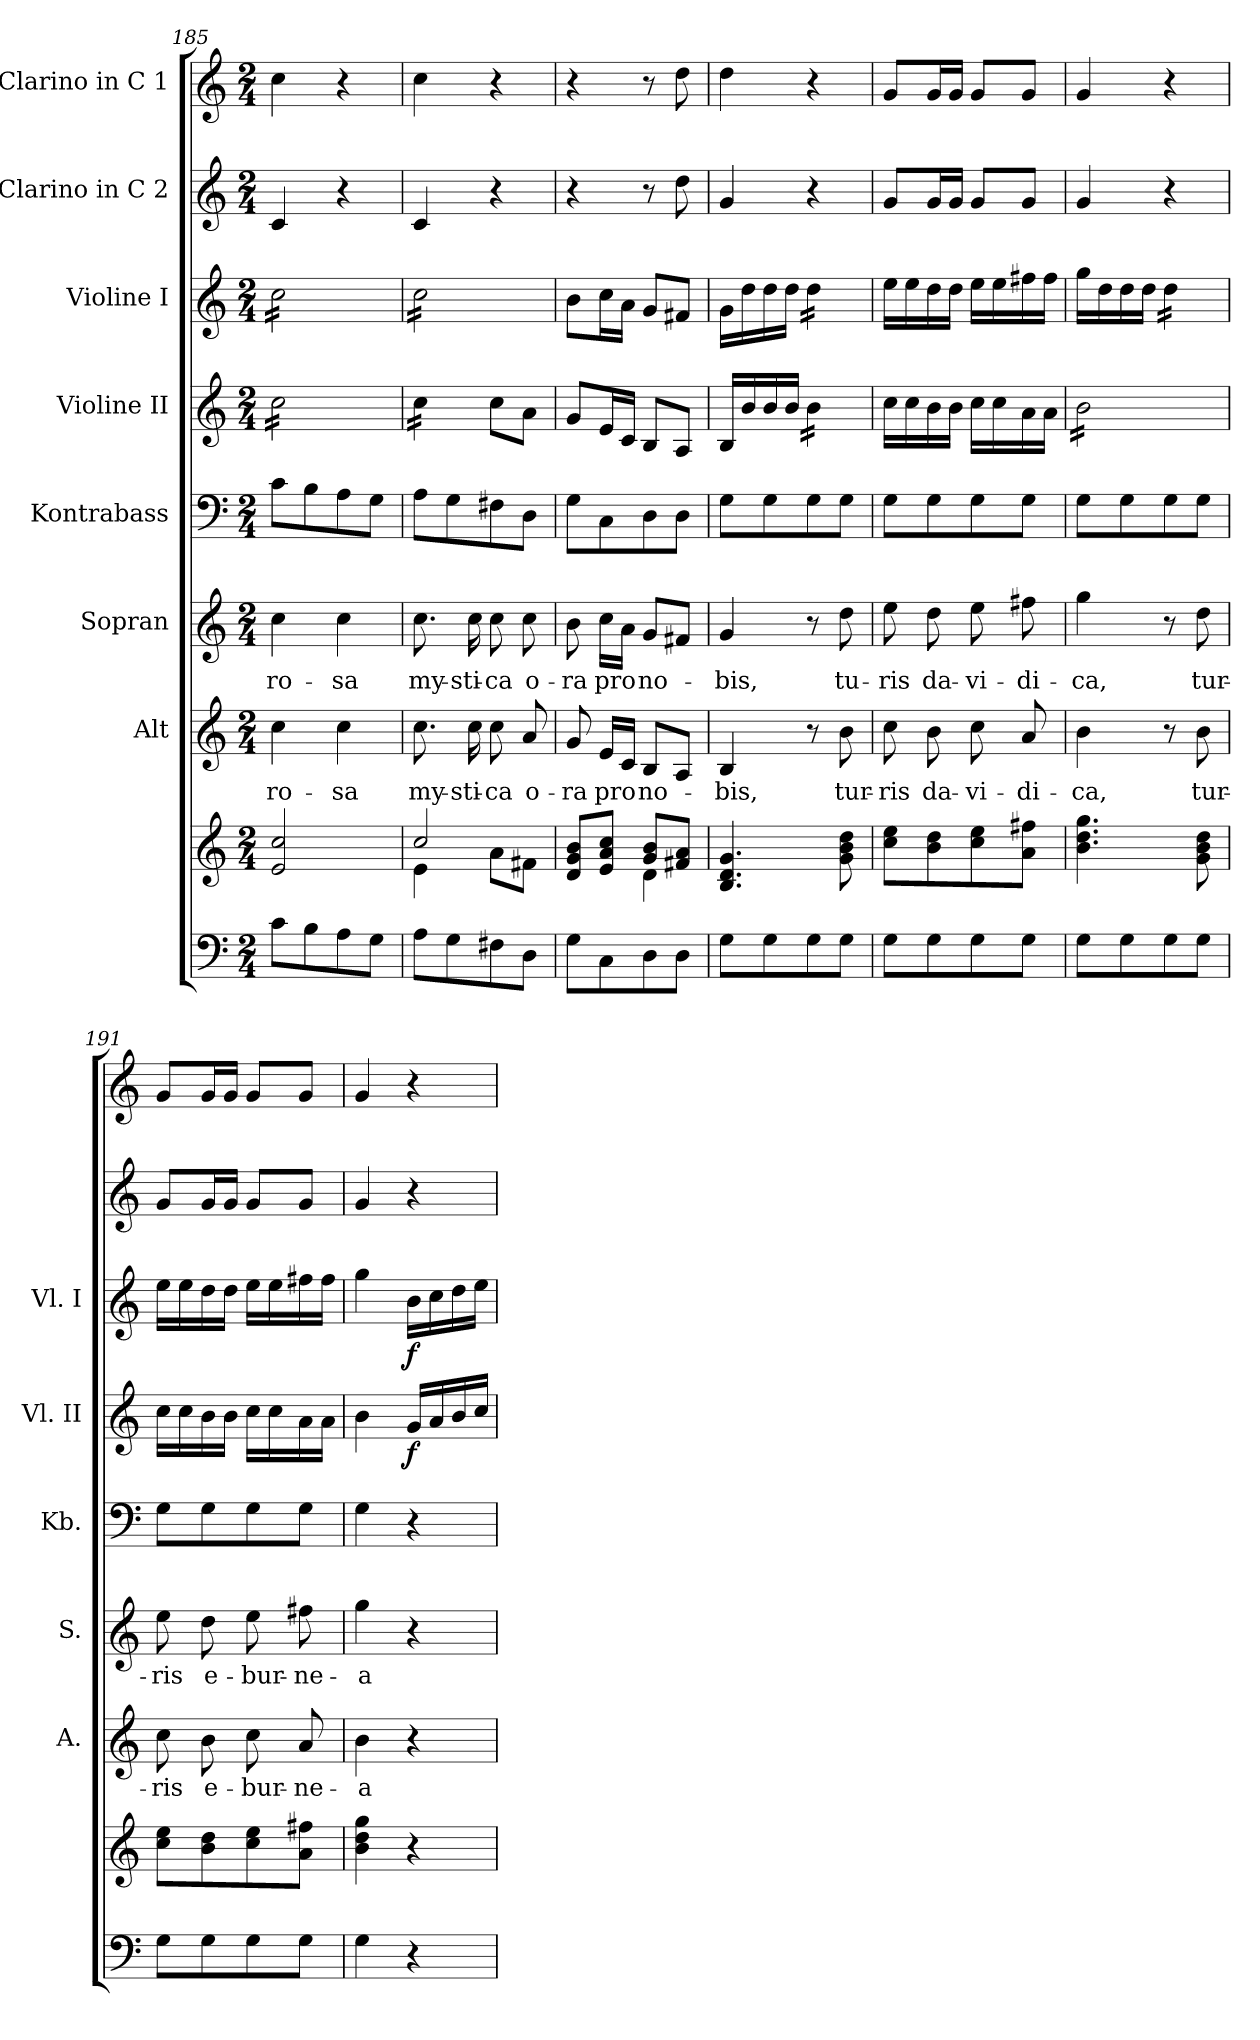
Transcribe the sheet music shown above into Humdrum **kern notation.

**kern	**kern	**kern	**text	**kern	**text	**kern	**kern	**dynam	**kern	**dynam	**kern	**kern
*part8	*part8	*part7	*part7	*part6	*part6	*part5	*part4	*part4	*part3	*part3	*part2	*part1
*staff9	*staff8	*staff7	*staff7	*staff6	*staff6	*staff5	*staff4	*staff4	*staff3	*staff3	*staff2	*staff1
*	*	*I"Alt	*	*I"Sopran	*	*I"Kontrabass	*I"Violine II	*	*I"Violine I	*	*I"Clarino in C 2	*I"Clarino in C 1
*	*	*I'A.	*	*I'S.	*	*I'Kb.	*I'Vl. II	*	*I'Vl. I	*	*	*
*clefF4	*clefG2	*clefG2	*	*clefG2	*	*clefF4	*clefG2	*	*clefG2	*	*clefG2	*clefG2
*	*	*	*	*	*	*ITrd7c12	*	*	*	*	*	*
*k[]	*k[]	*k[]	*	*k[]	*	*k[]	*k[]	*	*k[]	*	*k[]	*k[]
*C:	*C:	*C:	*	*C:	*	*C:	*C:	*	*C:	*	*C:	*C:
*M2/4	*M2/4	*M2/4	*	*M2/4	*	*M2/4	*M2/4	*	*M2/4	*	*M2/4	*M2/4
=185	=185	=185	=185	=185	=185	=185	=185	=185	=185	=185	=185	=185
!	!	!	!LO:LY:b	!	!LO:LY:b	!	!	!	!	!	!	!
*	*	*	*	*	*	*	*tremolo	*	*	*	*	*
*	*	*	*	*	*	*	*	*	*tremolo	*	*	*
8c\L	2e/ 2cc/	4cc\	ro-	4cc\	ro-	8C\L	16cc\LL	.	16cc\LL	.	4c/	4cc\
.	.	.	.	.	.	.	16cc\	.	16cc\	.	.	.
8B\	.	.	.	.	.	8BB\	16cc\	.	16cc\	.	.	.
.	.	.	.	.	.	.	16cc\	.	16cc\	.	.	.
!	!	!	!LO:LY:b	!	!LO:LY:b	!	!	!	!	!	!	!
8A\	.	4cc\	-sa	4cc\	-sa	8AA\	16cc\	.	16cc\	.	4r	4r
.	.	.	.	.	.	.	16cc\	.	16cc\	.	.	.
8G\J	.	.	.	.	.	8GG\J	16cc\	.	16cc\	.	.	.
.	.	.	.	.	.	.	16cc\JJ	.	16cc\JJ	.	.	.
=186	=186	=186	=186	=186	=186	=186	=186	=186	=186	=186	=186	=186
*	*^	*	*	*	*	*	*	*	*	*	*	*
!	!	!	!	!LO:LY:b	!	!LO:LY:b	!	!	!	!	!	!	!
8A\L	2cc/	4e\	8.cc\	my-	8.cc\	my-	8AA\L	16cc\LL	.	16cc\LL	.	4c/	4cc\
.	.	.	.	.	.	.	.	16cc\	.	16cc\	.	.	.
8G\	.	.	.	.	.	.	8GG\	16cc\	.	16cc\	.	.	.
!	!	!	!	!LO:LY:b	!	!LO:LY:b	!	!	!	!	!	!	!
.	.	.	16cc\	-sti-	16cc\	-sti-	.	16cc\JJ	.	16cc\	.	.	.
*	*	*	*	*	*	*	*	*Xtremolo	*	*	*	*	*
!	!	!	!	!LO:LY:b	!	!LO:LY:b	!	!	!	!	!	!	!
8F#X\	.	8a\L	8cc\	-ca	8cc\	-ca	8FF#X\	8cc\L	.	16cc\	.	4r	4r
.	.	.	.	.	.	.	.	.	.	16cc\	.	.	.
!	!	!	!	!LO:LY:b	!	!LO:LY:b	!	!	!	!	!	!	!
8D\J	.	8f#X\J	8a/	o-	8cc\	o-	8DD\J	8a\J	.	16cc\	.	.	.
.	.	.	.	.	.	.	.	.	.	16cc\JJ	.	.	.
*	*	*	*	*	*	*	*	*	*	*Xtremolo	*	*	*
!!LO:PB:g=z
=187	=187	=187	=187	=187	=187	=187	=187	=187	=187	=187	=187	=187	=187
!	!	!	!	!LO:LY:b	!	!LO:LY:b	!	!	!	!	!	!	!
8G\L	8d/ 8g/ 8b/L	4ryy	8g/	-ra	8b\	-ra	8GG\L	8g/L	.	8b\L	.	4r	4r
!	!	!	!	!LO:LY:b	!	!LO:LY:b	!	!	!	!	!	!	!
8C\	8e/ 8a/ 8cc/J	.	16e/LL	pro	16cc\LL	pro	8CC\	16e/L	.	16cc\L	.	.	.
.	.	.	16c/JJ	.	16a\JJ	.	.	16c/JJ	.	16a\JJ	.	.	.
!	!	!	!	!LO:LY:b	!	!LO:LY:b	!	!	!	!	!	!	!
8D\	8g/ 8b/L	4d\	8B/L	no-	8g/L	no-	8DD\	8B/L	.	8g/L	.	8r	8r
8D\J	8f#X/ 8a/J	.	8A/J	.	8f#X/J	.	8DD\J	8A/J	.	8f#X/J	.	8dd\	8dd\
*	*v	*v	*	*	*	*	*	*	*	*	*	*	*
=188	=188	=188	=188	=188	=188	=188	=188	=188	=188	=188	=188	=188
!	!	!	!LO:LY:b	!	!LO:LY:b	!	!	!	!	!	!	!
8G\L	4.B/ 4.d/ 4.g/	4B/	-bis,	4g/	-bis,	8GG\L	16B/LL	.	16g\LL	.	4g/	4dd\
.	.	.	.	.	.	.	16b/	.	16dd\	.	.	.
8G\	.	.	.	.	.	8GG\	16b/	.	16dd\	.	.	.
.	.	.	.	.	.	.	16b/JJ	.	16dd\JJ	.	.	.
*	*	*	*	*	*	*	*tremolo	*	*	*	*	*
*	*	*	*	*	*	*	*	*	*tremolo	*	*	*
8G\	.	8r	.	8r	.	8GG\	16b\LL	.	16dd\LL	.	4r	4r
.	.	.	.	.	.	.	16b\	.	16dd\	.	.	.
!	!	!	!LO:LY:b	!	!LO:LY:b	!	!	!	!	!	!	!
8G\J	8g\ 8b\ 8dd\	8b\	tur-	8dd\	tu-	8GG\J	16b\	.	16dd\	.	.	.
.	.	.	.	.	.	.	16b\JJ	.	16dd\JJ	.	.	.
*	*	*	*	*	*	*	*	*	*Xtremolo	*	*	*
*	*	*	*	*	*	*	*Xtremolo	*	*	*	*	*
=189	=189	=189	=189	=189	=189	=189	=189	=189	=189	=189	=189	=189
!	!	!	!LO:LY:b	!	!LO:LY:b	!	!	!	!	!	!	!
8G\L	8cc\ 8ee\L	8cc\	-ris	8ee\	-ris	8GG\L	16cc\LL	.	16ee\LL	.	8g/L	8g/L
.	.	.	.	.	.	.	16cc\	.	16ee\	.	.	.
!	!	!	!LO:LY:b	!	!LO:LY:b	!	!	!	!	!	!	!
8G\	8b\ 8dd\	8b\	da-	8dd\	da-	8GG\	16b\	.	16dd\	.	16g/L	16g/L
.	.	.	.	.	.	.	16b\JJ	.	16dd\JJ	.	16g/JJ	16g/JJ
!	!	!	!LO:LY:b	!	!LO:LY:b	!	!	!	!	!	!	!
8G\	8cc\ 8ee\	8cc\	-vi-	8ee\	-vi-	8GG\	16cc\LL	.	16ee\LL	.	8g/L	8g/L
.	.	.	.	.	.	.	16cc\	.	16ee\	.	.	.
!	!	!	!LO:LY:b	!	!LO:LY:b	!	!	!	!	!	!	!
8G\J	8a\ 8ff#X\J	8a/	-di-	8ff#X\	-di-	8GG\J	16a\	.	16ff#X\	.	8g/J	8g/J
.	.	.	.	.	.	.	16a\JJ	.	16ff#\JJ	.	.	.
=190	=190	=190	=190	=190	=190	=190	=190	=190	=190	=190	=190	=190
!	!	!	!LO:LY:b	!	!LO:LY:b	!	!	!	!	!	!	!
*	*	*	*	*	*	*	*tremolo	*	*	*	*	*
8G\L	4.b\ 4.dd\ 4.gg\	4b\	-ca,	4gg\	-ca,	8GG\L	16b\LL	.	16gg\LL	.	4g/	4g/
.	.	.	.	.	.	.	16b\	.	16dd\	.	.	.
8G\	.	.	.	.	.	8GG\	16b\	.	16dd\	.	.	.
.	.	.	.	.	.	.	16b\	.	16dd\JJ	.	.	.
*	*	*	*	*	*	*	*	*	*tremolo	*	*	*
8G\	.	8r	.	8r	.	8GG\	16b\	.	16dd\LL	.	4r	4r
.	.	.	.	.	.	.	16b\	.	16dd\	.	.	.
!	!	!	!LO:LY:b	!	!LO:LY:b	!	!	!	!	!	!	!
8G\J	8g\ 8b\ 8dd\	8b\	tur-	8dd\	tur-	8GG\J	16b\	.	16dd\	.	.	.
.	.	.	.	.	.	.	16b\JJ	.	16dd\JJ	.	.	.
*	*	*	*	*	*	*	*	*	*Xtremolo	*	*	*
*	*	*	*	*	*	*	*Xtremolo	*	*	*	*	*
=191	=191	=191	=191	=191	=191	=191	=191	=191	=191	=191	=191	=191
!	!	!	!LO:LY:b	!	!LO:LY:b	!	!	!	!	!	!	!
8G\L	8cc\ 8ee\L	8cc\	-ris	8ee\	-ris	8GG\L	16cc\LL	.	16ee\LL	.	8g/L	8g/L
.	.	.	.	.	.	.	16cc\	.	16ee\	.	.	.
!	!	!	!LO:LY:b	!	!LO:LY:b	!	!	!	!	!	!	!
8G\	8b\ 8dd\	8b\	e-	8dd\	e-	8GG\	16b\	.	16dd\	.	16g/L	16g/L
.	.	.	.	.	.	.	16b\JJ	.	16dd\JJ	.	16g/JJ	16g/JJ
!	!	!	!LO:LY:b	!	!LO:LY:b	!	!	!	!	!	!	!
8G\	8cc\ 8ee\	8cc\	-bur-	8ee\	-bur-	8GG\	16cc\LL	.	16ee\LL	.	8g/L	8g/L
.	.	.	.	.	.	.	16cc\	.	16ee\	.	.	.
!	!	!	!LO:LY:b	!	!LO:LY:b	!	!	!	!	!	!	!
8G\J	8a\ 8ff#X\J	8a/	-ne-	8ff#X\	-ne-	8GG\J	16a\	.	16ff#X\	.	8g/J	8g/J
.	.	.	.	.	.	.	16a\JJ	.	16ff#\JJ	.	.	.
=192	=192	=192	=192	=192	=192	=192	=192	=192	=192	=192	=192	=192
!	!	!	!LO:LY:b	!	!LO:LY:b	!	!	!	!	!	!	!
4G\	4b\ 4dd\ 4gg\	4b\	-a	4gg\	-a	4GG\	4b\	.	4gg\	.	4g/	4g/
!	!	!	!	!	!	!	!	!LO:DY:b	!	!LO:DY:b	!	!
4r	4r	4r	.	4r	.	4r	16g/LL	f	16b\LL	f	4r	4r
.	.	.	.	.	.	.	16a/	.	16cc\	.	.	.
.	.	.	.	.	.	.	16b/	.	16dd\	.	.	.
.	.	.	.	.	.	.	16cc/JJ	.	16ee\JJ	.	.	.
=	=	=	=	=	=	=	=	=	=	=	=	=
*-	*-	*-	*-	*-	*-	*-	*-	*-	*-	*-	*-	*-
